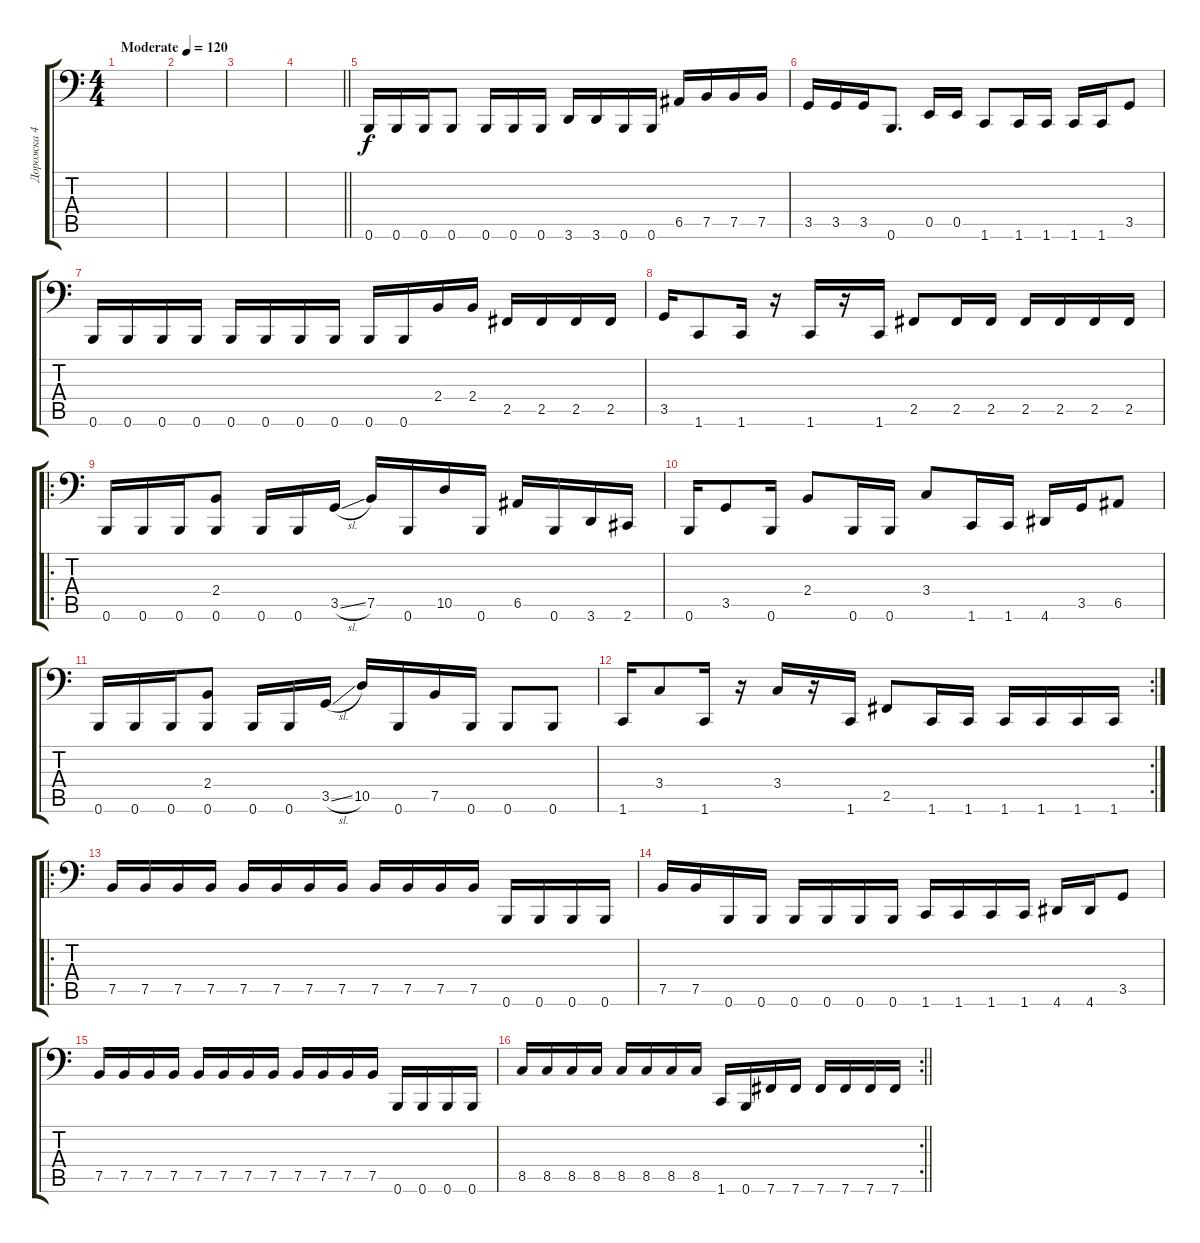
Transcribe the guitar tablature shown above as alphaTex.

\track ("Дорожка 4" "Дорожка 4") {solo instrument electricbasspick}
\staff {score tabs}
\tuning (B2 Gb2 D2 A1 E1 B0) {hide}
\ts (4 4)
\tempo (120 "Moderate")
\clef f4
\ks c
|
|
|
\barLineRight lightlight
|
0.6.16 0.6.16 0.6.16 0.6.8 0.6.16 0.6.16 0.6.16 3.6.16 3.6.16 0.6.16 0.6.16 6.5.16 7.5.16 7.5.16 7.5.16 |
3.5.16 3.5.16 3.5.16 0.6.8{d} 0.5.16 0.5.16 1.6.8 1.6.16 1.6.16 1.6.16 1.6.16 3.5.8 |
0.6.16 0.6.16 0.6.16 0.6.16 0.6.16 0.6.16 0.6.16 0.6.16 0.6.16 0.6.16 2.4.16 2.4.16 2.5.16 2.5.16 2.5.16 2.5.16 |
3.5.16 1.6.8 1.6.16 r.16 1.6.16 r.16 1.6.16 2.5.8 2.5.16 2.5.16 2.5.16 2.5.16 2.5.16 2.5.16 |
\ro
0.6.16 0.6.16 0.6.16 (2.4 0.6).8 0.6.16 0.6.16 3.5{sl}.16 7.5.16 0.6.16 10.5.16 0.6.16 6.5.16 0.6.16 3.6.16 2.6.16 |
0.6.16 3.5.8 0.6.16 2.4.8 0.6.16 0.6.16 3.4.8 1.6.16 1.6.16 4.6.16 3.5.16 6.5.8 |
0.6.16 0.6.16 0.6.16 (2.4 0.6).8 0.6.16 0.6.16 3.5{sl}.16 10.5.16 0.6.16 7.5.16 0.6.16 0.6.8 0.6.8 |
\rc 2
1.6.16 3.4.8 1.6.16 r.16 3.4.16 r.16 1.6.16 2.5.8 1.6.16 1.6.16 1.6.16 1.6.16 1.6.16 1.6.16 |
\ro
7.5.16 7.5.16 7.5.16 7.5.16 7.5.16 7.5.16 7.5.16 7.5.16 7.5.16 7.5.16 7.5.16 7.5.16 0.6.16 0.6.16 0.6.16 0.6.16 |
7.5.16 7.5.16 0.6.16 0.6.16 0.6.16 0.6.16 0.6.16 0.6.16 1.6.16 1.6.16 1.6.16 1.6.16 4.6.16 4.6.16 3.5.8 |
7.5.16 7.5.16 7.5.16 7.5.16 7.5.16 7.5.16 7.5.16 7.5.16 7.5.16 7.5.16 7.5.16 7.5.16 0.6.16 0.6.16 0.6.16 0.6.16 |
\rc 2
\barLineRight lightlight
8.5.16 8.5.16 8.5.16 8.5.16 8.5.16 8.5.16 8.5.16 8.5.16 1.6.16 0.6.16 7.6.16 7.6.16 7.6.16 7.6.16 7.6.16 7.6.16
